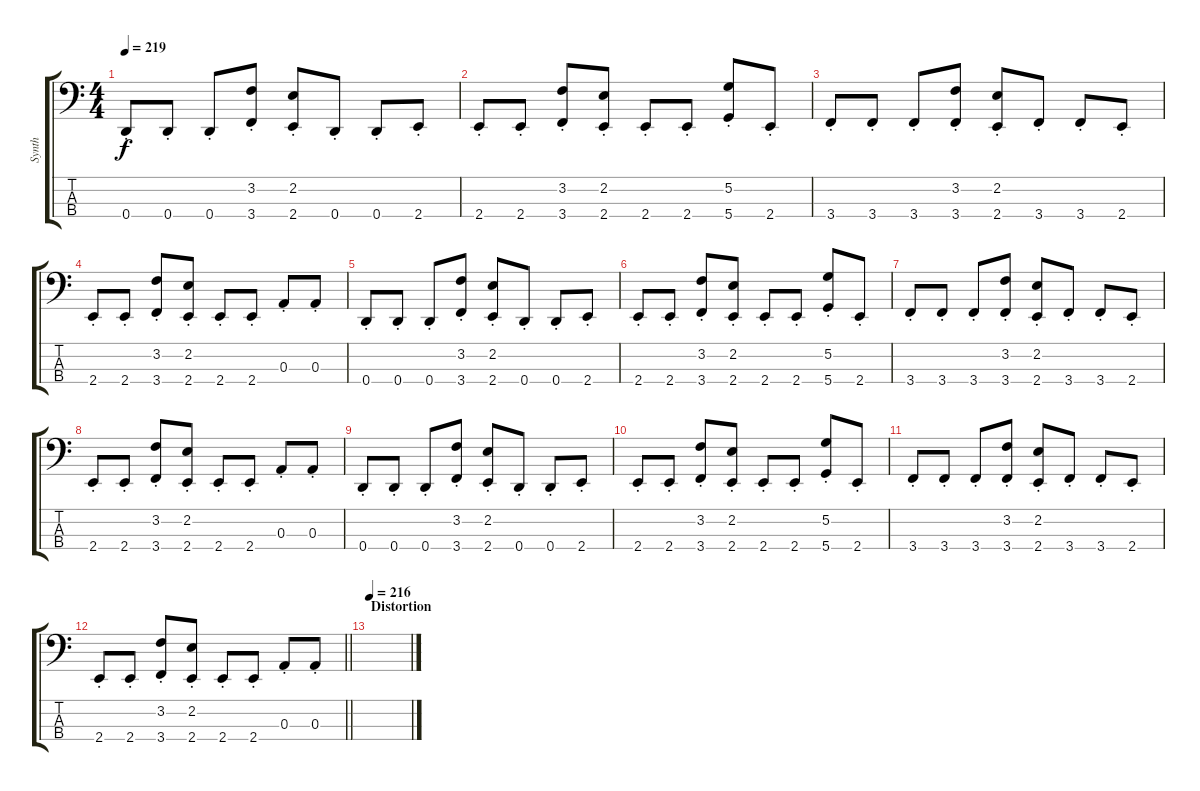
\track ("Synth" "Synth") {instrument slapbass1}
\staff {score tabs}
\tuning (G2 D2 A1 D1) {hide}
\ts (4 4)
\tempo 219
\clef f4
\ks c
0.4{st}.8{dy f} 0.4{st}.8 0.4{st}.8 (3.2{st} 3.4{st}).8 (2.2{st} 2.4{st}).8 0.4{st}.8 0.4{st}.8 2.4{st}.8 |
2.4{st}.8 2.4{st}.8 (3.2{st} 3.4{st}).8 (2.2{st} 2.4{st}).8 2.4{st}.8 2.4{st}.8 (5.2{st} 5.4{st}).8 2.4{st}.8 |
3.4{st}.8 3.4{st}.8 3.4{st}.8 (3.2{st} 3.4{st}).8 (2.2{st} 2.4{st}).8 3.4{st}.8 3.4{st}.8 2.4{st}.8 |
2.4{st}.8 2.4{st}.8 (3.2{st} 3.4{st}).8 (2.2{st} 2.4{st}).8 2.4{st}.8 2.4{st}.8 0.3{st}.8 0.3{st}.8 |
0.4{st}.8 0.4{st}.8 0.4{st}.8 (3.2{st} 3.4{st}).8 (2.2{st} 2.4{st}).8 0.4{st}.8 0.4{st}.8 2.4{st}.8 |
2.4{st}.8 2.4{st}.8 (3.2{st} 3.4{st}).8 (2.2{st} 2.4{st}).8 2.4{st}.8 2.4{st}.8 (5.2{st} 5.4{st}).8 2.4{st}.8 |
3.4{st}.8 3.4{st}.8 3.4{st}.8 (3.2{st} 3.4{st}).8 (2.2{st} 2.4{st}).8 3.4{st}.8 3.4{st}.8 2.4{st}.8 |
2.4{st}.8 2.4{st}.8 (3.2{st} 3.4{st}).8 (2.2{st} 2.4{st}).8 2.4{st}.8 2.4{st}.8 0.3{st}.8 0.3{st}.8 |
0.4{st}.8 0.4{st}.8 0.4{st}.8 (3.2{st} 3.4{st}).8 (2.2{st} 2.4{st}).8 0.4{st}.8 0.4{st}.8 2.4{st}.8 |
2.4{st}.8 2.4{st}.8 (3.2{st} 3.4{st}).8 (2.2{st} 2.4{st}).8 2.4{st}.8 2.4{st}.8 (5.2{st} 5.4{st}).8 2.4{st}.8 |
3.4{st}.8 3.4{st}.8 3.4{st}.8 (3.2{st} 3.4{st}).8 (2.2{st} 2.4{st}).8 3.4{st}.8 3.4{st}.8 2.4{st}.8 |
\barLineRight lightlight
2.4{st}.8 2.4{st}.8 (3.2{st} 3.4{st}).8 (2.2{st} 2.4{st}).8 2.4{st}.8 2.4{st}.8 0.3{st}.8 0.3{st}.8 |
\section ("" "Distortion")
\tempo 216
